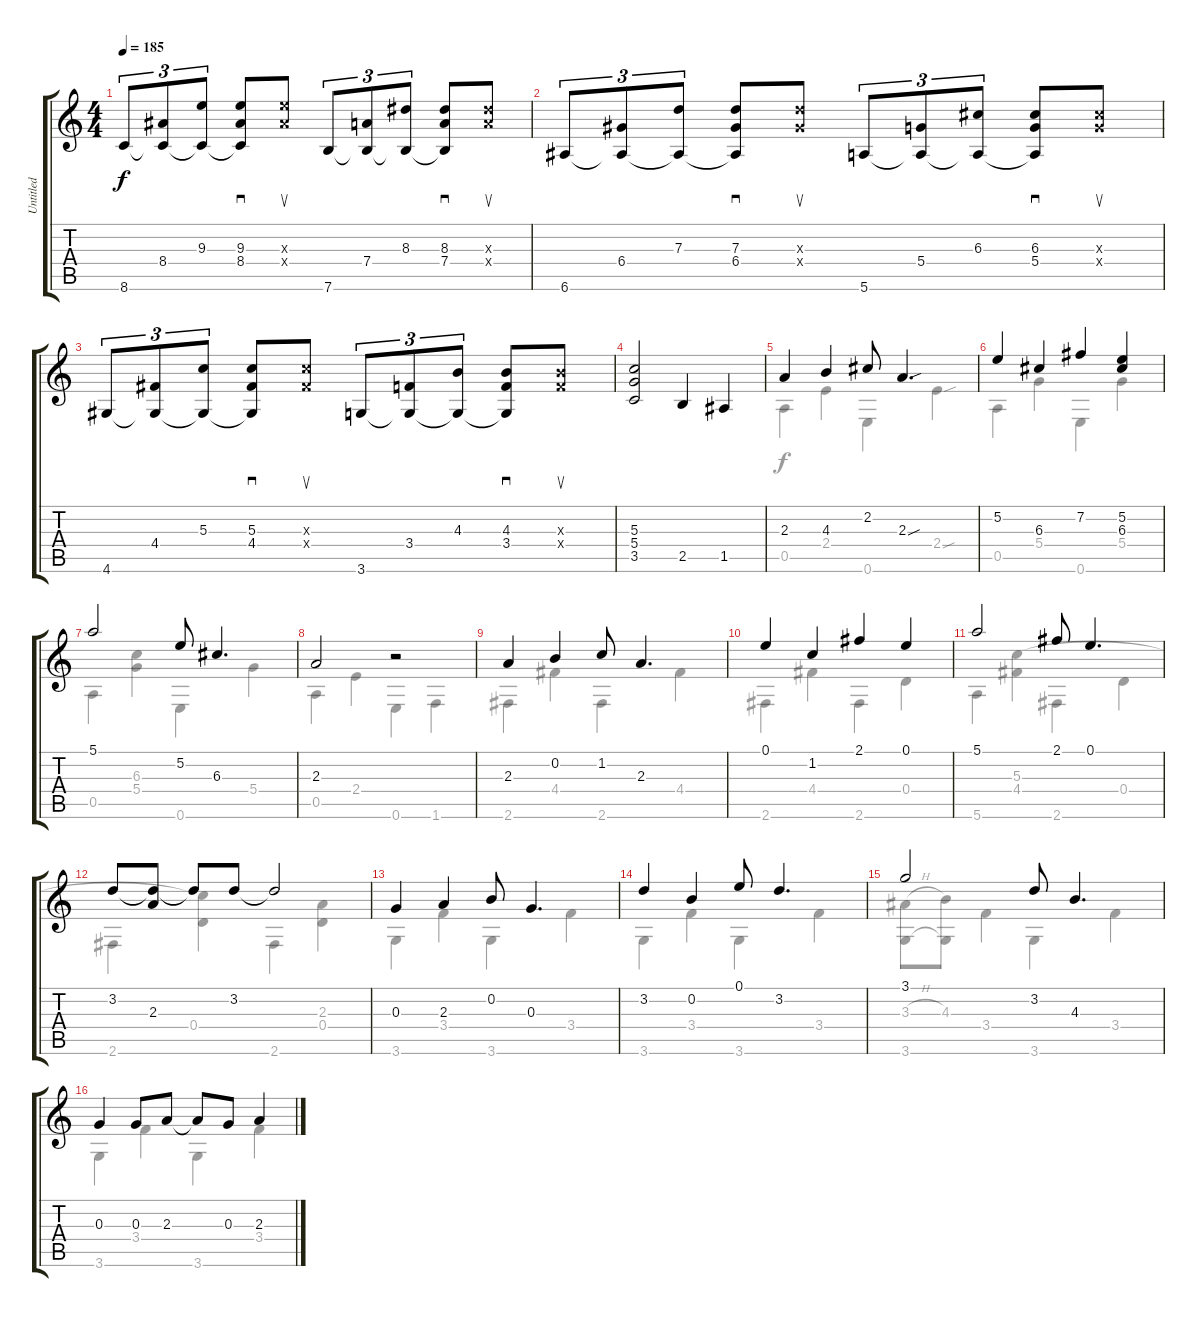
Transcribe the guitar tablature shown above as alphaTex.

\track ("Untitled" "Untitled") {instrument electricguitarmuted}
\staff {score tabs}
\tuning (E4 B3 G3 D3 A2 E2) {hide}
\voice
\ts (4 4)
\tempo 185
\clef g2
\ks c
8.6.8{tu (3 2) dy f instrument electricguitarmuted} (8.4 8.6{t}).8{tu (3 2)} (9.3 8.6{t}).8{tu (3 2)} (9.3 8.4 8.6{t}).8{sd} (9.3{x} 8.4{x}).8{su} 7.6.8{tu (3 2)} (7.4 7.6{t}).8{tu (3 2)} (8.3 7.6{t}).8{tu (3 2)} (8.3 7.4 7.6{t}).8{sd} (8.3{x} 7.4{x}).8{su} |
6.6.8{tu (3 2)} (6.4 6.6{t}).8{tu (3 2)} (7.3 6.6{t}).8{tu (3 2)} (7.3 6.4 6.6{t}).8{sd} (7.3{x} 6.4{x}).8{su} 5.6.8{tu (3 2)} (5.4 5.6{t}).8{tu (3 2)} (6.3 5.6{t}).8{tu (3 2)} (6.3 5.4 5.6{t}).8{sd} (6.3{x} 5.4{x}).8{su} |
4.6.8{tu (3 2)} (4.4 4.6{t}).8{tu (3 2)} (5.3 4.6{t}).8{tu (3 2)} (5.3 4.4 4.6{t}).8{sd} (5.3{x} 4.4{x}).8{su} 3.6.8{tu (3 2)} (3.4 3.6{t}).8{tu (3 2)} (4.3 3.6{t}).8{tu (3 2)} (4.3 3.4 3.6{t}).8{sd} (4.3{x} 3.4{x}).8{su} |
(5.3 5.4 3.5).2 2.5.4 1.5.4 |
2.3.4 4.3.4 2.2.8 2.3{sou}.4{d} |
5.2.4 6.3.4 7.2.4 (5.2 6.3).4 |
5.1.2 5.2.8 6.3.4{d} |
2.3.2 r.2 |
2.3.4 0.2.4 1.2.8 2.3.4{d} |
0.1.4 1.2.4 2.1.4 0.1.4 |
5.1.2 2.1.8 0.1.4{d} |
3.2.8 (3.2{t} 2.3).8 3.2{t}.8 3.2.8 3.2{t}.2 |
0.3.4 2.3.4 0.2.8 0.3.4{d} |
3.2.4 0.2.4 0.1.8 3.2.4{d} |
3.1.2 3.2.8 4.3.4{d} |
0.3.4 0.3.8 2.3.8 2.3{t}.8 0.3.8 2.3.4
\voice
\clef g2
\ottava regular
\simile none
\ks c
|
|
|
|
0.5.4 2.4.4 0.6.4 2.4{sou}.4 |
0.5.4 5.4.4 0.6.4 5.4.4 |
0.5.4 (6.3 5.4).4 0.6.4 5.4.4 |
0.5.4 2.4.4 0.6.4 1.6.4 |
2.6.4 4.4.4 2.6.4 4.4.4 |
2.6.4 4.4.4 2.6.4 0.4.4 |
5.6.4 (5.3 4.4).4 2.6.4 0.4.4 |
2.6.4 (5.3{t} 0.4).4 2.6.4 (2.3 0.4).4 |
3.6.4 3.4.4 3.6.4 3.4.4 |
3.6.4 3.4.4 3.6.4 3.4.4 |
(3.3{h} 3.6).8 (4.3 3.6{t}).8 3.4.4 3.6.4 3.4.4 |
3.6.4 3.4.4 3.6.4 3.4.4
